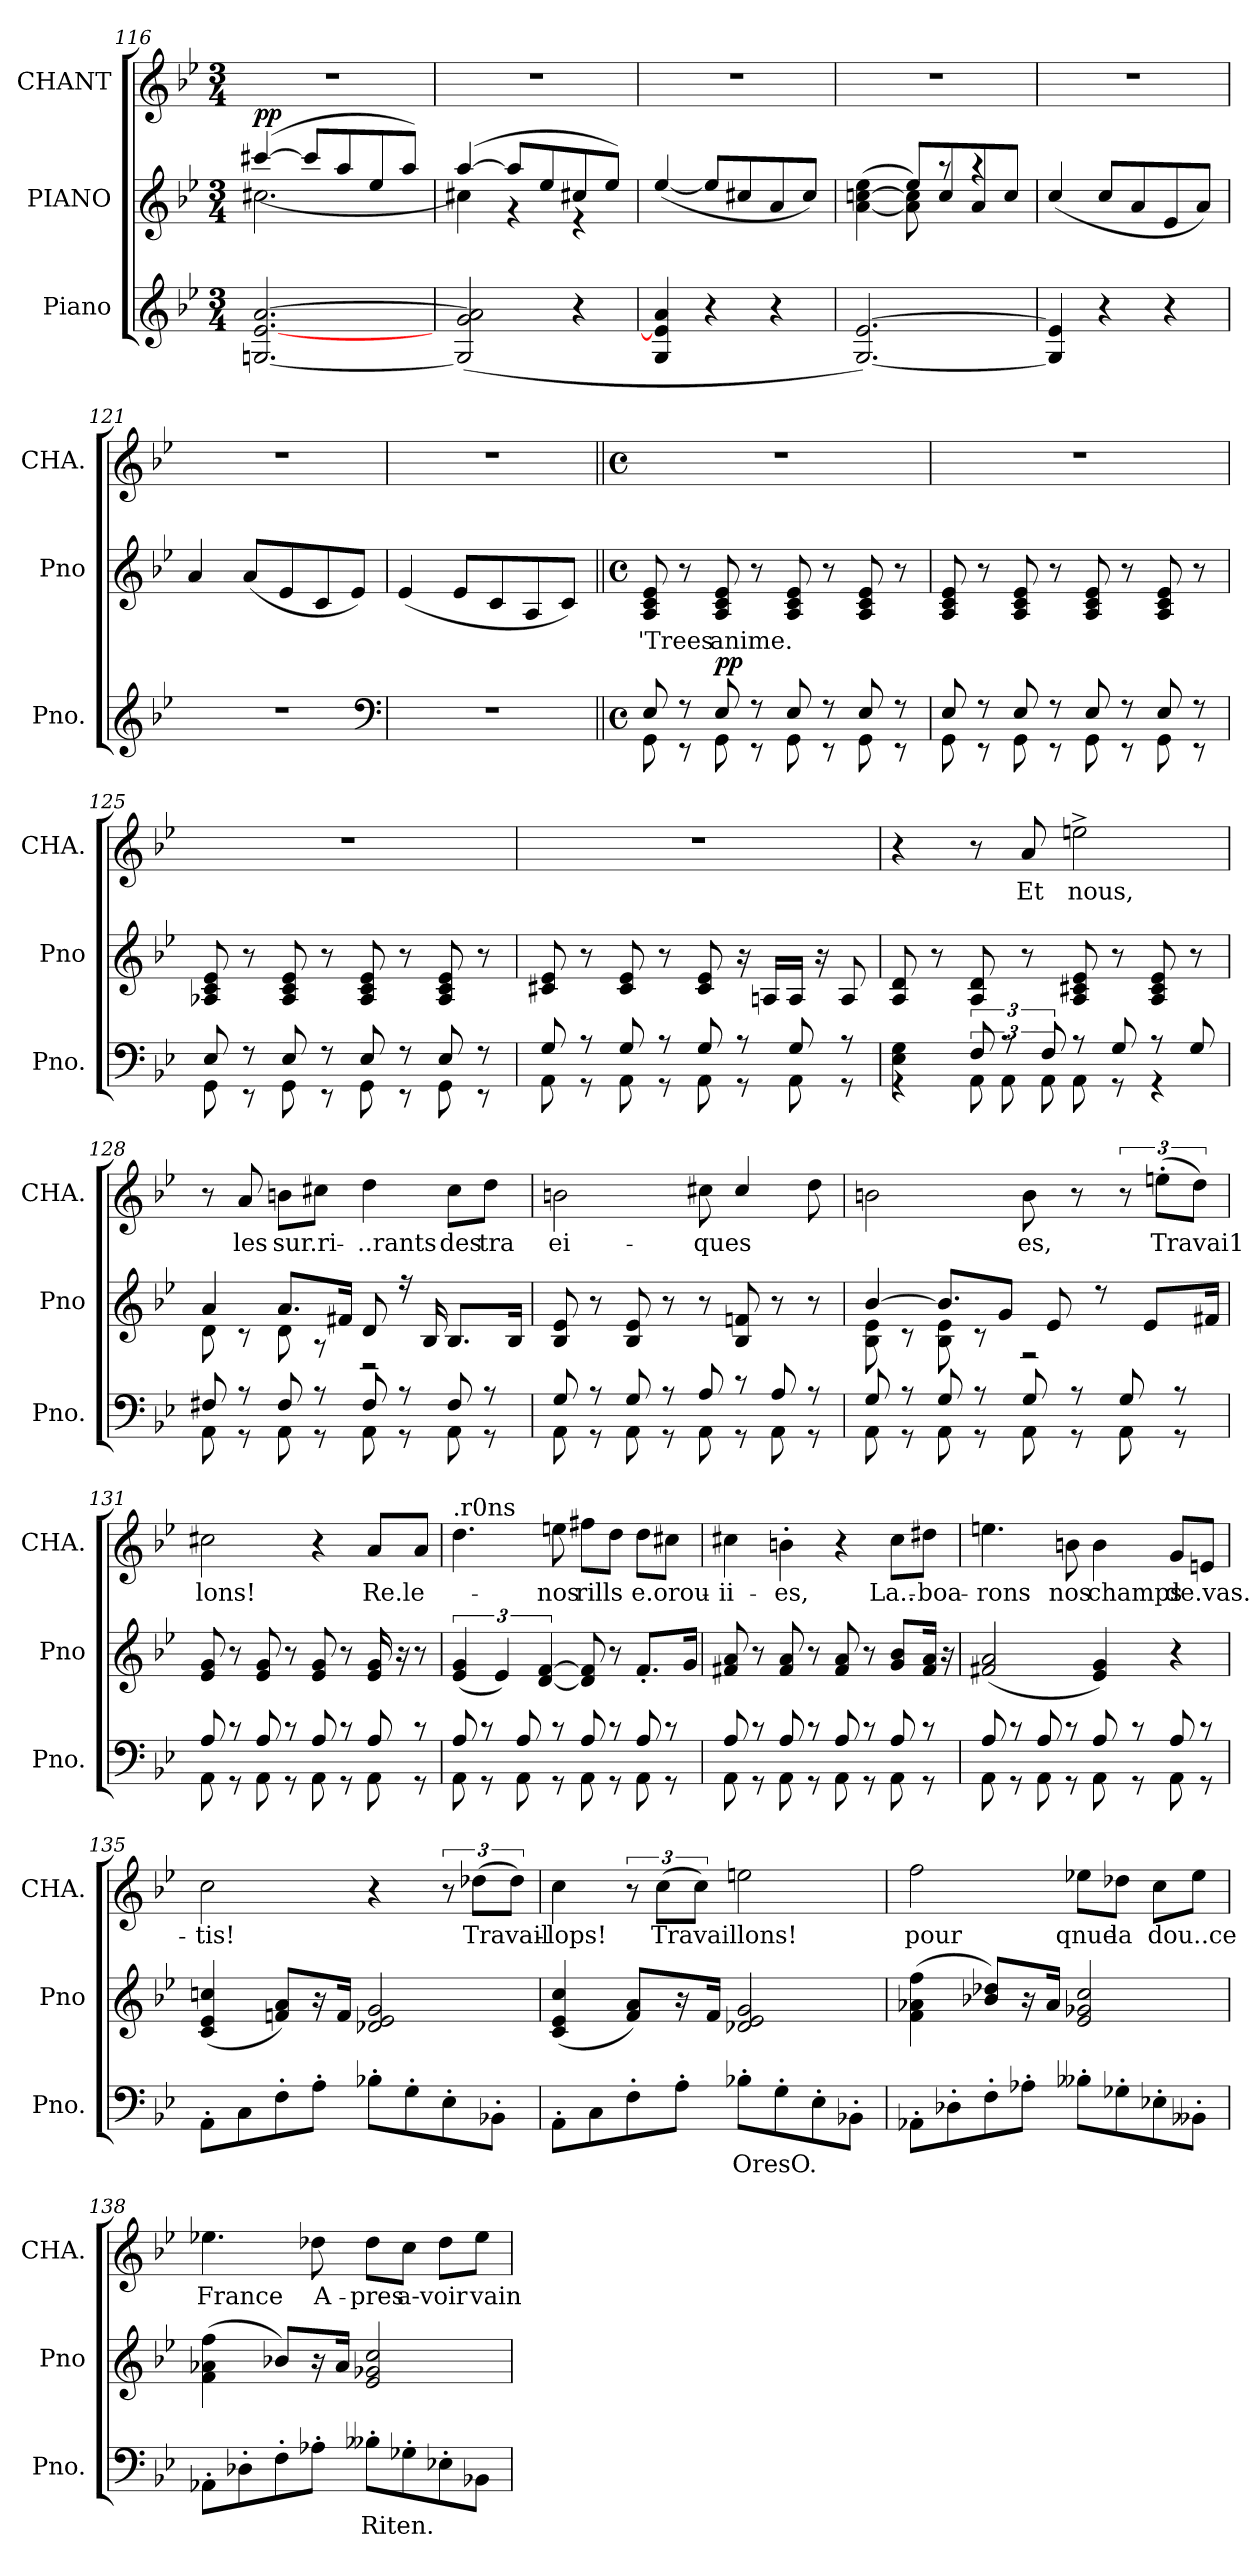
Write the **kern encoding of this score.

**kern	**text	**dynam	**kern	**text	**dynam	**kern	**text	**dynam
*part3	*part3	*part3	*part2	*part2	*part2	*part1	*part1	*part1
*staff3	*staff3	*staff3	*staff2	*staff2	*staff2	*staff1	*staff1	*staff1
*I"Piano	*	*	*I"PIANO	*	*	*I"CHANT	*	*
*I'Pno.	*	*	*I'Pno	*	*	*I'CHA.	*	*
*clefG2	*	*	*clefG2	*	*	*clefG2	*	*
*k[b-e-]	*	*	*k[b-e-]	*	*	*k[b-e-]	*	*
*B-:	*	*	*B-:	*	*	*B-:	*	*
*M3/4	*	*	*M3/4	*	*	*M3/4	*	*
=116	=116	=116	=116	=116	=116	=116	=116	=116
*	*	*	*^	*	*	*	*	*
[2.Gn/ [2.e-/ [2.a/	.	.	([4ccc#X/	[2.cc#X\	.	pp	2.r	.	.
.	.	.	8ccc#/L]	.	.	.	.	.	.
.	.	.	8aa/	.	.	.	.	.	.
.	.	.	8ee-/	.	.	.	.	.	.
.	.	.	8aa/J)	.	.	.	.	.	.
=117	=117	=117	=117	=117	=117	=117	=117	=117	=117
(2G]/ 2g/ 2a]/	.	.	([4aa/	4cc#X\]	.	.	2.r	.	.
.	.	.	8aa/L]	4r	.	.	.	.	.
.	.	.	8ee-/	.	.	.	.	.	.
4r	.	.	8cc#X/	4r	.	.	.	.	.
.	.	.	8ee-/J)	.	.	.	.	.	.
*	*	*	*v	*v	*	*	*	*	*
=118	=118	=118	=118	=118	=118	=118	=118	=118
4G/ 4e-]/ 4a/	.	.	([4ee-/	.	.	2.r	.	.
4r	.	.	8ee-/L]	.	.	.	.	.
.	.	.	8cc#X/	.	.	.	.	.
4r	.	.	8a/	.	.	.	.	.
.	.	.	8cc#/J)	.	.	.	.	.
!!LO:LB:g=z
=119	=119	=119	=119	=119	=119	=119	=119	=119
*	*	*	*^	*	*	*	*	*
[2.G/ [2.e-/)	.	.	([4a\ [4ccn\ 4ee-\	4ryy	.	.	2.r	.	.
.	.	.	8a]\ 8cc]\)	8ee-/L	.	.	.	.	.
.	.	.	8r	8cc/	.	.	.	.	.
.	.	.	4r	8a/	.	.	.	.	.
.	.	.	.	8cc/J	.	.	.	.	.
*	*	*	*v	*v	*	*	*	*	*
=120	=120	=120	=120	=120	=120	=120	=120	=120
4G]/ 4e-]/	.	.	(4cc/	.	.	2.r	.	.
4r	.	.	8cc/L	.	.	.	.	.
.	.	.	8a/	.	.	.	.	.
4r	.	.	8e-/	.	.	.	.	.
.	.	.	8a/J)	.	.	.	.	.
=121	=121	=121	=121	=121	=121	=121	=121	=121
2.r	.	.	4a/	.	.	2.r	.	.
.	.	.	(8a/L	.	.	.	.	.
.	.	.	8e-/	.	.	.	.	.
.	.	.	8c/	.	.	.	.	.
.	.	.	8e-/J)	.	.	.	.	.
*clefF4	*	*	*	*	*	*	*	*
=122	=122	=122	=122	=122	=122	=122	=122	=122
2.r	.	.	(4e-/	.	.	2.r	.	.
.	.	.	8e-/L	.	.	.	.	.
.	.	.	8c/	.	.	.	.	.
.	.	.	8A/	.	.	.	.	.
.	.	.	8c/J)	.	.	.	.	.
!!LO:PB:g=z
=123||	=123||	=123||	=123||	=123||	=123||	=123||	=123||	=123||
*M4/4	*	*	*M4/4	*	*	*M4/4	*	*
*met(c)	*	*	*met(c)	*	*	*met(c)	*	*
*^	*	*	*	*	*	*	*	*
8E-/	8GG\	.	.	8A/ 8c/ 8e-/	'Trees	.	1r	.	.
8r	8r	.	.	8r	.	.	.	.	.
8E-/	8GG\	.	pp	8A/ 8c/ 8e-/	anime.	.	.	.	.
8r	8r	.	.	8r	.	.	.	.	.
8E-/	8GG\	.	.	8A/ 8c/ 8e-/	.	.	.	.	.
8r	8r	.	.	8r	.	.	.	.	.
8E-/	8GG\	.	.	8A/ 8c/ 8e-/	.	.	.	.	.
8r	8r	.	.	8r	.	.	.	.	.
=124	=124	=124	=124	=124	=124	=124	=124	=124	=124
8E-/	8GG\	.	.	8A/ 8c/ 8e-/	.	.	1r	.	.
8r	8r	.	.	8r	.	.	.	.	.
8E-/	8GG\	.	.	8A/ 8c/ 8e-/	.	.	.	.	.
8r	8r	.	.	8r	.	.	.	.	.
8E-/	8GG\	.	.	8A/ 8c/ 8e-/	.	.	.	.	.
8r	8r	.	.	8r	.	.	.	.	.
8E-/	8GG\	.	.	8A/ 8c/ 8e-/	.	.	.	.	.
8r	8r	.	.	8r	.	.	.	.	.
=125	=125	=125	=125	=125	=125	=125	=125	=125	=125
8E-/	8GG\	.	.	8A-X/ 8c/ 8e-/	.	.	1r	.	.
8r	8r	.	.	8r	.	.	.	.	.
8E-/	8GG\	.	.	8A-/ 8c/ 8e-/	.	.	.	.	.
8r	8r	.	.	8r	.	.	.	.	.
8E-/	8GG\	.	.	8A-/ 8c/ 8e-/	.	.	.	.	.
8r	8r	.	.	8r	.	.	.	.	.
8E-/	8GG\	.	.	8A-/ 8c/ 8e-/	.	.	.	.	.
8r	8r	.	.	8r	.	.	.	.	.
!!LO:LB:g=z
=126	=126	=126	=126	=126	=126	=126	=126	=126	=126
8G/	8AA\	.	.	8c#X/ 8e-/	.	.	1r	.	.
8r	8r	.	.	8r	.	.	.	.	.
8G/	8AA\	.	.	8c#/ 8e-/	.	.	.	.	.
8r	8r	.	.	8r	.	.	.	.	.
8G/	8AA\	.	.	8c#/ 8e-/	.	.	.	.	.
8r	8r	.	.	16r	.	.	.	.	.
.	.	.	.	16An/LL	.	.	.	.	.
8G/	8AA\	.	.	16A/JJ	.	.	.	.	.
.	.	.	.	16r	.	.	.	.	.
8r	8r	.	.	8A/	.	.	.	.	.
=127	=127	=127	=127	=127	=127	=127	=127	=127	=127
4E-\ 4G\	4r	.	.	8A/ 8d/	.	.	4r	.	.
.	.	.	.	8r	.	.	.	.	.
12F/	12AA\	.	.	8A/ 8d/	.	.	8r	.	.
12r	12AA\	.	.	.	.	.	.	.	.
.	.	.	.	8r	.	.	8a/	Et	marcato.
12F/	12AA\	.	.	.	.	.	.	.	.
8r	8AA\	.	.	8A/ 8c#X/ 8e-/	.	.	2ee^\	nous,	.
8G/	8r	.	.	8r	.	.	.	.	.
8r	4r	.	.	8A/ 8c#/ 8e-/	.	.	.	.	.
8G/	.	.	.	8r	.	.	.	.	.
=128	=128	=128	=128	=128	=128	=128	=128	=128	=128
*	*	*	*	*^	*	*	*	*	*
8F#X/	8AA\	.	.	4a/	8d\	.	.	8r	.	.
8r	8r	.	.	.	8r	.	.	8a/	les	.
8F#/	8AA\	.	.	8.a/L	8d\	.	.	8b\L	sur.ri-	.
8r	8r	.	.	.	8r	.	.	8cc#X\J	.	.
.	.	.	.	16f#X/Jk	.	.	.	.	.	.
8F#/	8AA\	.	.	8d/	2r	.	.	4dd\	..rants	.
8r	8r	.	.	16r	.	.	.	.	.	.
.	.	.	.	16B-/	.	.	.	.	.	.
8F#/	8AA\	.	.	8.B-/L	.	.	.	8cc#\L	des	.
8r	8r	.	.	.	.	.	.	8dd\J	tra	.
.	.	.	.	16B-/Jk	.	.	.	.	.	.
*	*	*	*	*v	*v	*	*	*	*	*
!!LO:LB:g=z
=129	=129	=129	=129	=129	=129	=129	=129	=129	=129
8G/	8AA\	.	.	8B-/ 8e-/	.	.	2b\	ei-	.
8r	8r	.	.	8r	.	.	.	.	.
8G/	8AA\	.	.	8B-/ 8e-/	.	.	.	.	.
8r	8r	.	.	8r	.	.	.	.	.
8A/	8AA\	.	.	8r	.	.	8cc#X\	ques	.
8r	8r	.	.	8B-/ 8fn/	.	.	4cc#/	.	.
8A/	8AA\	.	.	8r	.	.	.	.	.
8r	8r	.	.	8r	.	.	8dd\	.	.
=130	=130	=130	=130	=130	=130	=130	=130	=130	=130
*	*	*	*	*^	*	*	*	*	*
8G/	8AA\	.	.	[4b-/	8B-\ 8e-\	.	.	2b\	.	.
8r	8r	.	.	.	8r	.	.	.	.	.
8G/	8AA\	.	.	8.b-/L]	8B-\ 8e-\	.	.	.	.	.
8r	8r	.	.	.	8r	.	.	.	.	.
.	.	.	.	8g/J	.	.	.	.	.	.
8G/	8AA\	.	.	.	2r	.	.	8b\	es,	.
.	.	.	.	8e-/	.	.	.	.	.	.
8r	8r	.	.	.	.	.	.	8r	.	.
.	.	.	.	8r	.	.	.	.	.	.
8G/	8AA\	.	.	.	.	.	.	12r	.	.
.	.	.	.	8e-/L	.	.	.	.	.	.
.	.	.	.	.	.	.	.	(12ee'\L	Travai1	.
8r	8r	.	.	.	.	.	.	.	.	.
.	.	.	.	.	.	.	.	12dd\J)	.	.
.	.	.	.	16f#X/Jk	.	.	.	.	.	.
*	*	*	*	*v	*v	*	*	*	*	*
=131	=131	=131	=131	=131	=131	=131	=131	=131	=131
8A/	8AA\	.	.	8e-/ 8g/	.	.	2cc#X\	lons!	.
8r	8r	.	.	8r	.	.	.	.	.
8A/	8AA\	.	.	8e-/ 8g/	.	.	.	.	.
8r	8r	.	.	8r	.	.	.	.	.
8A/	8AA\	.	.	8e-/ 8g/	.	.	4r	.	.
8r	8r	.	.	8r	.	.	.	.	.
8A/	8AA\	.	.	16e-/ 16g/	.	.	8a/L	Re.le-	.
.	.	.	.	16r	.	.	.	.	.
8r	8r	.	.	8r	.	.	8a/J	.	.
!!LO:LB:g=z
=132	=132	=132	=132	=132	=132	=132	=132	=132	=132
!	!	!	!	!	!	!	!LO:TX:t=.r0ns	!	!
8A/	8AA\	.	.	(6e-/ 6g/	.	.	4.dd\	.	.
8r	8r	.	.	.	.	.	.	.	.
.	.	.	.	6e-/)	.	.	.	.	.
8A/	8AA\	.	.	.	.	.	.	.	.
.	.	.	.	[6d/ [6f/	.	.	.	.	.
8r	8r	.	.	.	.	.	8ee\	nos	.
8A/	8AA\	.	.	8d]/ 8f]/	.	.	8ff#X\L	rills	.
8r	8r	.	.	8r	.	.	8dd\J	.	.
8A/	8AA\	.	.	8.f'/L	.	.	8dd\L	e.orou-	.
8r	8r	.	.	.	.	.	8cc#X\J	.	.
.	.	.	.	16g/Jk	.	.	.	.	.
=133	=133	=133	=133	=133	=133	=133	=133	=133	=133
8A/	8AA\	.	.	8f#X/ 8a/	.	.	4cc#X\	ii-	.
8r	8r	.	.	8r	.	.	.	.	.
8A/	8AA\	.	.	8f#/ 8a/	.	.	4b'\	es,	.
8r	8r	.	.	8r	.	.	.	.	.
8A/	8AA\	.	.	8f#/ 8a/	.	.	4r	.	.
8r	8r	.	.	8r	.	.	.	.	.
8A/	8AA\	.	.	8g/ 8b-/L	.	.	8cc#\L	La..-	.
8r	8r	.	.	16f#/ 16a/Jk	.	.	8dd#X\J	boa-	.
.	.	.	.	16r	.	.	.	.	.
=134	=134	=134	=134	=134	=134	=134	=134	=134	=134
8A/	8AA\	.	.	(2f#X/ 2a/	.	.	4.ee\	rons	.
8r	8r	.	.	.	.	.	.	.	.
8A/	8AA\	.	.	.	.	.	.	.	.
8r	8r	.	.	.	.	.	8b\	nos	.
8A/	8AA\	.	.	4e-/ 4g/)	.	.	4b\	champs	.
8r	8r	.	.	.	.	.	.	.	.
8A/	8AA\	.	.	4r	.	.	8g/L	de.vas.-	.
8r	8r	.	.	.	.	.	8e/J	.	.
*v	*v	*	*	*	*	*	*	*	*
!!LO:PB:g=z
=135	=135	=135	=135	=135	=135	=135	=135	=135
8AA'\L	.	.	(4c/ 4e-/ 4ccn/	.	.	2cc\	tis!	.
8C\	.	.	.	.	.	.	.	.
8F'\	.	.	8fn/ 8a/L)	.	.	.	.	.
8A'\J	.	.	16r	.	.	.	.	.
.	.	.	16f/Jk	.	.	.	.	.
8B-X'\L	.	.	2d-X/ 2e-/ 2g/	.	.	4r	.	.
8G'\	.	.	.	.	.	.	.	.
8E-'\	.	.	.	.	.	12r	.	.
.	.	.	.	.	.	(12dd-X\L	Travail-	.
8BB-X'\J	.	.	.	.	.	.	.	.
.	.	.	.	.	.	12dd-\J)	.	.
=136	=136	=136	=136	=136	=136	=136	=136	=136
8AA'\L	.	.	(4c/ 4e-/ 4cc/	.	.	4cc\	lops!	.
8C\	.	.	.	.	.	.	.	.
8F'\	.	.	8f/ 8a/L)	.	.	12r	.	.
.	.	.	.	.	.	(12cc\L	Travaillons!	.
8A'\J	.	.	16r	.	.	.	.	.
.	.	.	.	.	.	12cc\J)	.	.
.	.	.	16f/Jk	.	.	.	.	.
8B-X'\L	OresO.	.	2d-X/ 2e-/ 2g/	.	.	2ee\	.	.
8G'\	.	.	.	.	.	.	.	.
8E-'\	.	.	.	.	.	.	.	.
8BB-X'\J	.	.	.	.	.	.	.	.
=137	=137	=137	=137	=137	=137	=137	=137	=137
8AA-X'\L	.	.	(4f\ 4a-X\ 4ff\	.	.	2ff\	pour	.
8D-X'\	.	.	.	.	.	.	.	.
8F'\	.	.	8b-X/ 8dd-X/L)	.	.	.	.	.
8A-X'\J	.	.	16r	.	.	.	.	.
.	.	.	16a-/Jk	.	.	.	.	.
8B--X'\L	.	.	2e-/ 2g-X/ 2cc/	.	.	8ee-X\L	qnue	.
8G-X'\	.	.	.	.	.	8dd-X\J	la	.
8E-X'\	.	.	.	.	.	8cc\L	dou..ce	.
8BB--X'\J	.	.	.	.	.	8ee-\J	.	.
!!LO:LB:g=z
=138	=138	=138	=138	=138	=138	=138	=138	=138
8AA-X'\L	.	.	(4f\ 4a-X\ 4ff\	.	.	4.ee-X\	France	.
8D-X'\	.	.	.	.	.	.	.	.
8F'\	.	.	8b-X/L)	.	.	.	.	.
8A-X'\J	.	.	16r	.	.	8dd-X\	A-	.
.	.	.	16a-/Jk	.	.	.	.	.
8B--X'\L	Riten.	.	2e-/ 2g-X/ 2cc/	.	.	8dd-\L	pres	.
8G-X'\	.	.	.	.	.	8cc\J	a-voir	.
8E-X'\	.	.	.	.	.	8dd-\L	.	.
8BB-X\J	.	.	.	.	.	8ee-\J	vain-	.
=	=	=	=	=	=	=	=	=
*-	*-	*-	*-	*-	*-	*-	*-	*-
